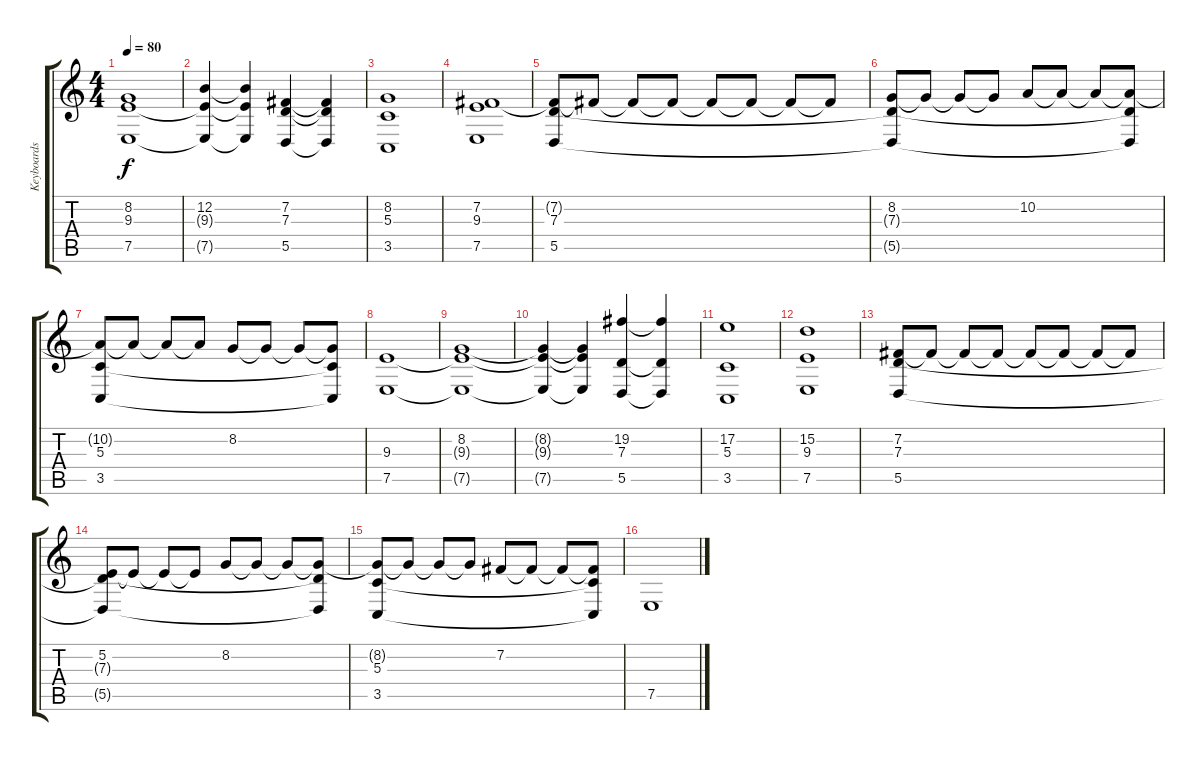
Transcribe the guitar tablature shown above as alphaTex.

\track ("Keyboards" "Keyboards") {instrument pad8sweep}
\staff {score tabs}
\tuning (E4 B3 G3 D3 A2 E2) {hide}
\ts (4 4)
\tempo 80
\clef g2
\ks c
(8.2 9.3{t} 7.5{t}).1{dy f} |
(12.2 9.3{t} 7.5{t}).4 (12.2{t} 9.3{t} 7.5{t}).4 (7.2 7.3 5.5).4 (7.2{t} 7.3{t} 5.5{t}).4 |
(8.2 5.3 3.5).1 |
(7.2 9.3 7.5).1 |
(7.2{t} 7.3 5.5).8 7.2{t}.8 7.2{t}.8 7.2{t}.8 7.2{t}.8 7.2{t}.8 7.2{t}.8 7.2{t}.8 |
(8.2 7.3{t} 5.5{t}).8 8.2{t}.8 8.2{t}.8 8.2{t}.8 10.2.8 10.2{t}.8 10.2{t}.8 (10.2{t} 7.3{t} 5.5{t}).8 |
(10.2{t} 5.3 3.5).8 10.2{t}.8 10.2{t}.8 10.2{t}.8 8.2.8 8.2{t}.8 8.2{t}.8 (8.2{t} 5.3{t} 3.5{t}).8 |
(9.3 7.5).1 |
(8.2 9.3{t} 7.5{t}).1 |
(8.2{t} 9.3{t} 7.5{t}).4 (8.2{t} 9.3{t} 7.5{t}).4 (19.2 7.3 5.5).4 (19.2{t} 7.3{t} 5.5{t}).4 |
(17.2 5.3 3.5).1 |
(15.2 9.3 7.5).1 |
(7.2 7.3 5.5).8 7.2{t}.8 7.2{t}.8 7.2{t}.8 7.2{t}.8 7.2{t}.8 7.2{t}.8 7.2{t}.8 |
(5.2 7.3{t} 5.5{t}).8 5.2{t}.8 5.2{t}.8 5.2{t}.8 8.2.8 8.2{t}.8 8.2{t}.8 (8.2{t} 7.3{t} 5.5{t}).8 |
(8.2{t} 5.3 3.5).8 8.2{t}.8 8.2{t}.8 8.2{t}.8 7.2.8 7.2{t}.8 7.2{t}.8 (7.2{t} 5.3{t} 3.5{t}).8 |
7.5.1
